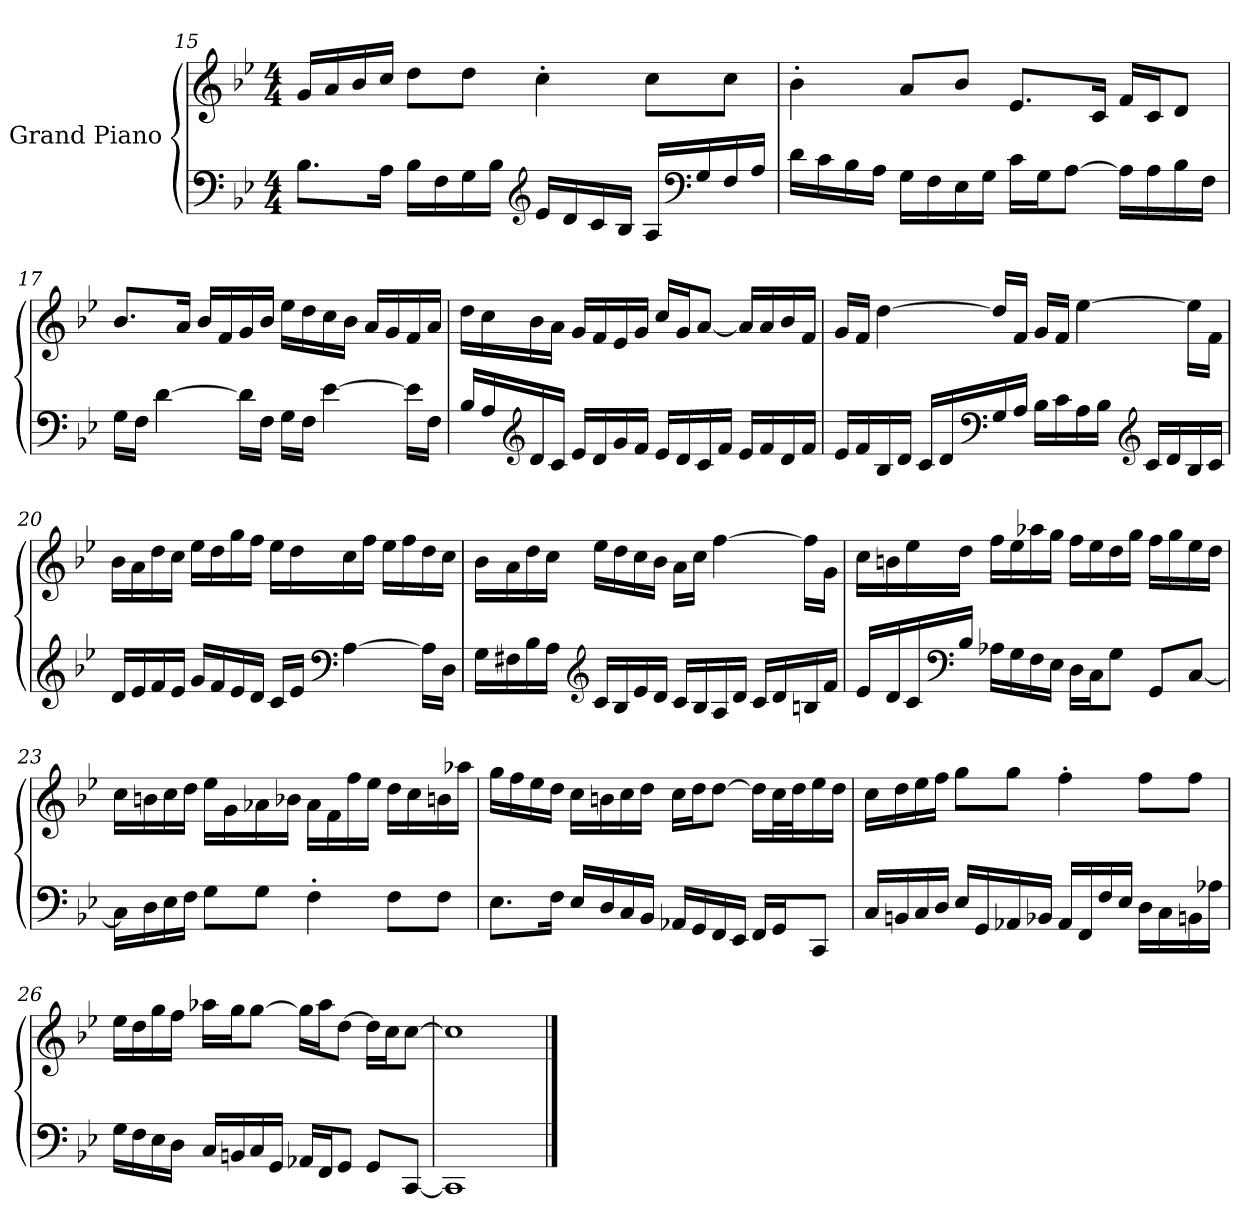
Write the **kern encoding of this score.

**kern	**kern
*part2	*part1
*staff2	*staff1
*I"Grand Piano	*I"Grand Piano
*clefF4	*clefG2
*k[b-e-]	*k[b-e-]
*M4/4	*M4/4
=15	=15
8.B-i\L	16gj/LL
.	16aj/
.	16b-j/
16Ai\Jk	16ccj/JJ
16B-i\LL	8ddj\L
16Fi\	.
16Gi\	8ddj\J
16B-i\JJ	.
*clefG2	*
16e-i/LL	4cc'j\
16di/	.
16ci/	.
16B-i/JJ	.
16Ai/LL	8ccj\L
*clefF4	*
16Gi/	.
16Fi/	8ccj\J
16Ai/JJ	.
!!LO:LB:g=z
=16	=16
16di\LL	4b-'j\
16ci\	.
16B-i\	.
16Ai\JJ	.
16Gi\LL	8aj/L
16Fi\	.
16E-i\	8b-j/J
16Gi\JJ	.
16ci\LL	8.e-j/L
16Gi\J	.
[8Ai\J	.
.	16cj/Jk
16Ai\LL]	16fj/LL
16Ai\	16cj/J
16B-i\	8dj/J
16Fi\JJ	.
=17	=17
16Gi\LL	8.b-j/L
16Fi\JJ	.
[4di\	.
.	16aj/Jk
.	16b-j/LL
.	16fj/
16di\LL]	16gj/
16Fi\JJ	16b-j/JJ
16Gi\LL	16ee-j\LL
16Fi\JJ	16ddj\
[4e-i\	16ccj\
.	16b-j\JJ
.	16aj/LL
.	16gj/
16e-i\LL]	16fj/
16Fi\JJ	16aj/JJ
!!LO:LB:g=z
=18	=18
16B-i/LL	16ddj\LL
16Ai/	16ccj\
*clefG2	*
16di/	16b-j\
16ci/JJ	16aj\JJ
16e-i/LL	16gj/LL
16di/	16fj/
16gi/	16e-j/
16fi/JJ	16gj/JJ
16e-i/LL	16ccj/LL
16di/	16gj/J
16ci/	[8aj/J
16fi/JJ	.
16e-i/LL	16aj/LL]
16fi/	16aj/
16di/	16b-j/
16fi/JJ	16fj/JJ
=19	=19
16e-i/LL	16gj/LL
16fi/	16fj/JJ
16B-i/	[4ddj\
16di/JJ	.
16ci/LL	.
16di/	.
*clefF4	*
16Gi/	16ddj/LL]
16Ai/JJ	16fj/JJ
16B-i\LL	16gj/LL
16ci\	16fj/JJ
16Ai\	[4ee-j\
16B-i\JJ	.
*clefG2	*
16ci/LL	.
16di/	.
16B-i/	16ee-j\LL]
16ci/JJ	16fj\JJ
!!LO:LB:g=z
=20	=20
16di/LL	16b-j\LL
16e-i/	16aj\
16fi/	16ddj\
16e-i/JJ	16ccj\JJ
16gi/LL	16ee-j\LL
16fi/	16ddj\
16e-i/	16ggj\
16di/JJ	16ffj\JJ
16ci/LL	16ee-j\LL
16e-i/JJ	16ddj\
*clefF4	*
[4Ai\	16ccj\
.	16ffj\JJ
.	16ee-j\LL
.	16ffj\
16Ai\LL]	16ddj\
16Di\JJ	16ccj\JJ
=21	=21
16Gi\LL	16b-j\LL
16F#Xi\	16aj\
16B-i\	16ddj\
16Ai\JJ	16ccj\JJ
*clefG2	*
16ci/LL	16ee-j\LL
16B-i/	16ddj\
16e-i/	16ccj\
16di/JJ	16b-j\JJ
16ci/LL	16aj\LL
16B-i/	16ccj\JJ
16Ai/	[4ffj\
16di/JJ	.
16ci/LL	.
16di/	.
16Bni/	16ffj\LL]
16fi/JJ	16gj\JJ
!!LO:LB:g=z
=22	=22
16e-i/LL	16ccj\LL
16di/	16bnj\
16ci/	16ee-j\
*clefF4	*
16B-i/JJ	16ddj\JJ
16A-Xi\LL	16ffj\LL
16Gi\	16ee-j\
16Fi\	16aa-Xj\
16E-i\JJ	16ggj\JJ
16Di\LL	16ffj\LL
16Ci\J	16ee-j\
8Gi\J	16ddj\
.	16ggj\JJ
8GGi/L	16ffj\LL
.	16ggj\
[8Ci/J	16ee-j\
.	16ddj\JJ
=23	=23
16Ci\LL]	16ccj\LL
16Di\	16bnj\
16E-i\	16ccj\
16Fi\JJ	16ddj\JJ
8Gi\L	16ee-j\LL
.	16gj\
8Gi\J	16a-Xj\
.	16b-Xj\JJ
4F'i\	16a-j\LL
.	16fj\
.	16ffj\
.	16ee-j\JJ
8Fi\L	16ddj\LL
.	16ccj\
8Fi\J	16bnj\
.	16aa-Xj\JJ
!!LO:PB:g=z
=24	=24
8.E-i\L	16ggj\LL
.	16ffj\
.	16ee-j\
16Fi\Jk	16ddj\JJ
16E-i/LL	16ccj\LL
16Di/	16bnj\
16Ci/	16ccj\
16BB-i/JJ	16ddj\JJ
16AA-Xi/LL	16ccj\LL
16GGi/	16ddj\J
16FFi/	[8ddj\J
16EE-i/JJ	.
16FFi/LL	16ddj\LL]
16GGi/J	32ccj\L
.	32ddj\J
8CCi/J	16ee-j\
.	16ddj\JJ
=25	=25
16Ci/LL	16ccj\LL
16BBni/	16ddj\
16Ci/	16ee-j\
16Di/JJ	16ffj\JJ
16E-i/LL	8ggj\L
16GGi/	.
16AA-Xi/	8ggj\J
16BB-Xi/JJ	.
16AA-i/LL	4ff'j\
16FFi/	.
16Fi/	.
16E-i/JJ	.
16Di\LL	8ffj\L
16Ci\	.
16BBni\	8ffj\J
16A-Xi\JJ	.
!!LO:LB:g=z
=26	=26
16Gi\LL	16ee-j\LL
16Fi\	16ddj\
16E-i\	16ggj\
16Di\JJ	16ffj\JJ
16Ci/LL	16aa-Xj\LL
16BBni/	16ggj\J
16Ci/	[8ggj\J
16GGi/JJ	.
16AA-Xi/LL	16ggj\LL]
16FFi/J	16aa-j\J
8GGi/J	[8ddj\J
8GGi/L	16ddj\LL]
.	16ccj\J
[8CCi/J	[8ccj\J
=27	=27
1CCi]	1ccj]
==	==
*-	*-
